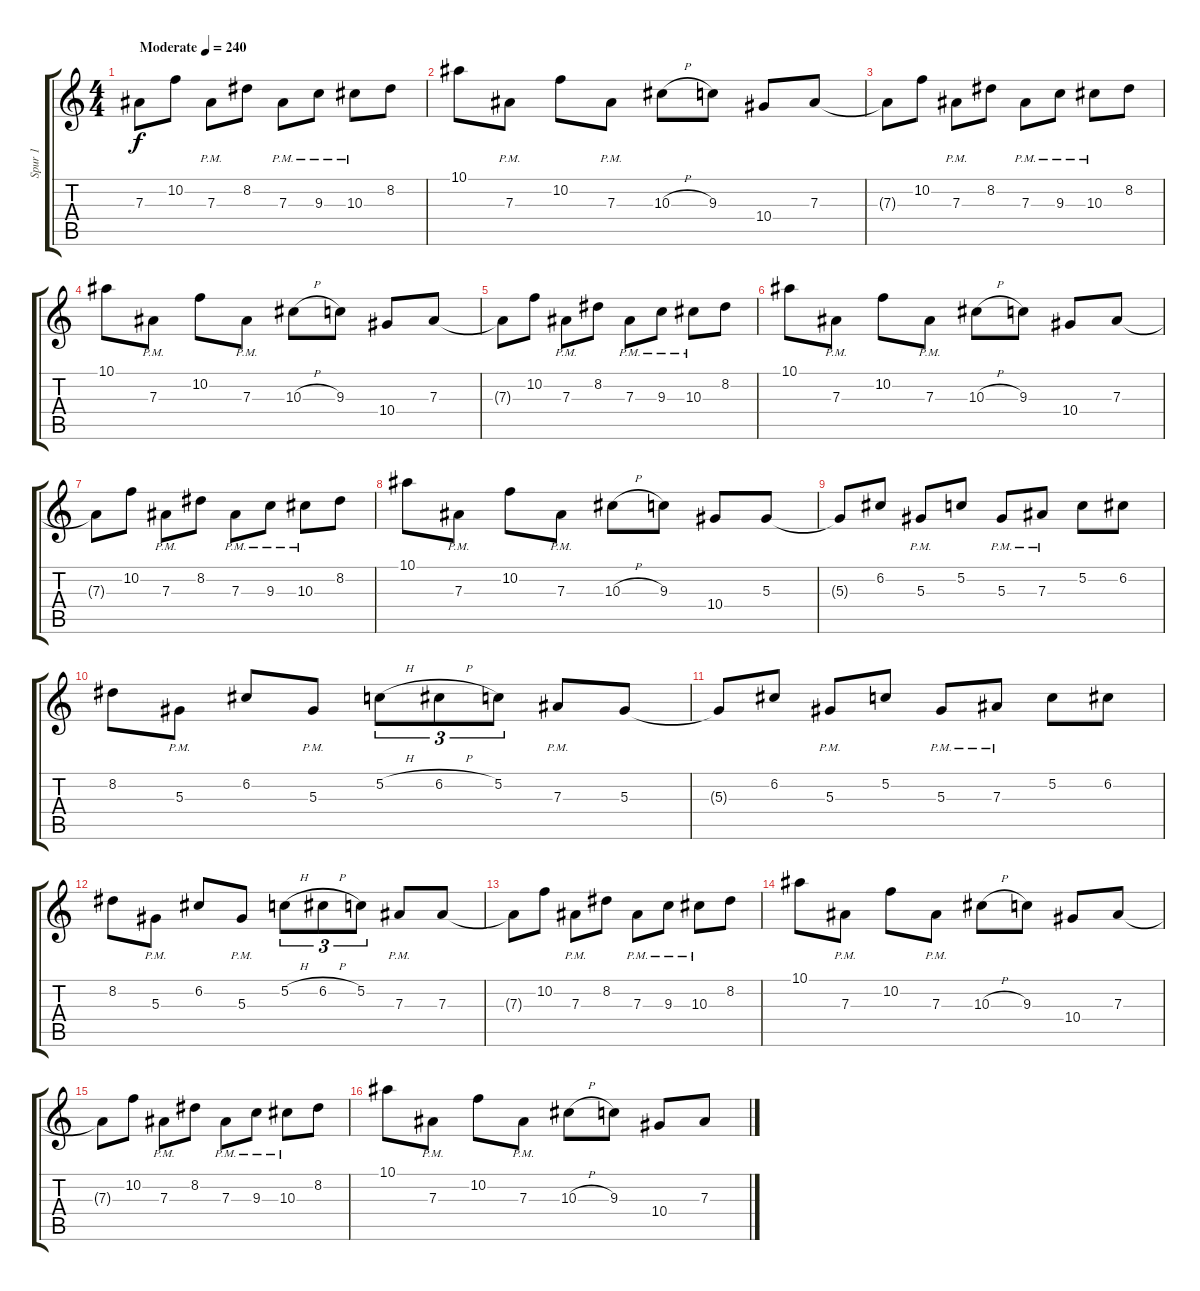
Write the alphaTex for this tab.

\track ("Spur 1" "Spur 1") {instrument distortionguitar}
\staff {score tabs}
\tuning (C4 G3 Eb3 Bb2 F2 C2) {hide}
\ts (4 4)
\tempo (240 "Moderate")
\clef g2
\ks c
7.3.8{dy f instrument distortionguitar} 10.2.8 7.3{pm}.8 8.2.8 7.3{pm}.8 9.3{pm}.8 10.3{pm}.8 8.2.8 |
10.1.8 7.3{pm}.8 10.2.8 7.3{pm}.8 10.3{h}.8 9.3.8 10.4.8 7.3.8 |
7.3{t}.8 10.2.8 7.3{pm}.8 8.2.8 7.3{pm}.8 9.3{pm}.8 10.3{pm}.8 8.2.8 |
10.1.8 7.3{pm}.8 10.2.8 7.3{pm}.8 10.3{h}.8 9.3.8 10.4.8 7.3.8 |
7.3{t}.8 10.2.8 7.3{pm}.8 8.2.8 7.3{pm}.8 9.3{pm}.8 10.3{pm}.8 8.2.8 |
10.1.8 7.3{pm}.8 10.2.8 7.3{pm}.8 10.3{h}.8 9.3.8 10.4.8 7.3.8 |
7.3{t}.8 10.2.8 7.3{pm}.8 8.2.8 7.3{pm}.8 9.3{pm}.8 10.3{pm}.8 8.2.8 |
10.1.8 7.3{pm}.8 10.2.8 7.3{pm}.8 10.3{h}.8 9.3.8 10.4.8 5.3.8 |
5.3{t}.8 6.2.8 5.3{pm}.8 5.2.8 5.3{pm}.8 7.3{pm}.8 5.2.8 6.2.8 |
8.2.8 5.3{pm}.8 6.2.8 5.3{pm}.8 5.2{h}.8{tu (3 2)} 6.2{h}.8{tu (3 2)} 5.2.8{tu (3 2)} 7.3{pm}.8 5.3.8 |
5.3{t}.8 6.2.8 5.3{pm}.8 5.2.8 5.3{pm}.8 7.3{pm}.8 5.2.8 6.2.8 |
8.2.8 5.3{pm}.8 6.2.8 5.3{pm}.8 5.2{h}.8{tu (3 2)} 6.2{h}.8{tu (3 2)} 5.2.8{tu (3 2)} 7.3{pm}.8 7.3.8 |
7.3{t}.8 10.2.8 7.3{pm}.8 8.2.8 7.3{pm}.8 9.3{pm}.8 10.3{pm}.8 8.2.8 |
10.1.8 7.3{pm}.8 10.2.8 7.3{pm}.8 10.3{h}.8 9.3.8 10.4.8 7.3.8 |
7.3{t}.8 10.2.8 7.3{pm}.8 8.2.8 7.3{pm}.8 9.3{pm}.8 10.3{pm}.8 8.2.8 |
10.1.8 7.3{pm}.8 10.2.8 7.3{pm}.8 10.3{h}.8 9.3.8 10.4.8 7.3.8
